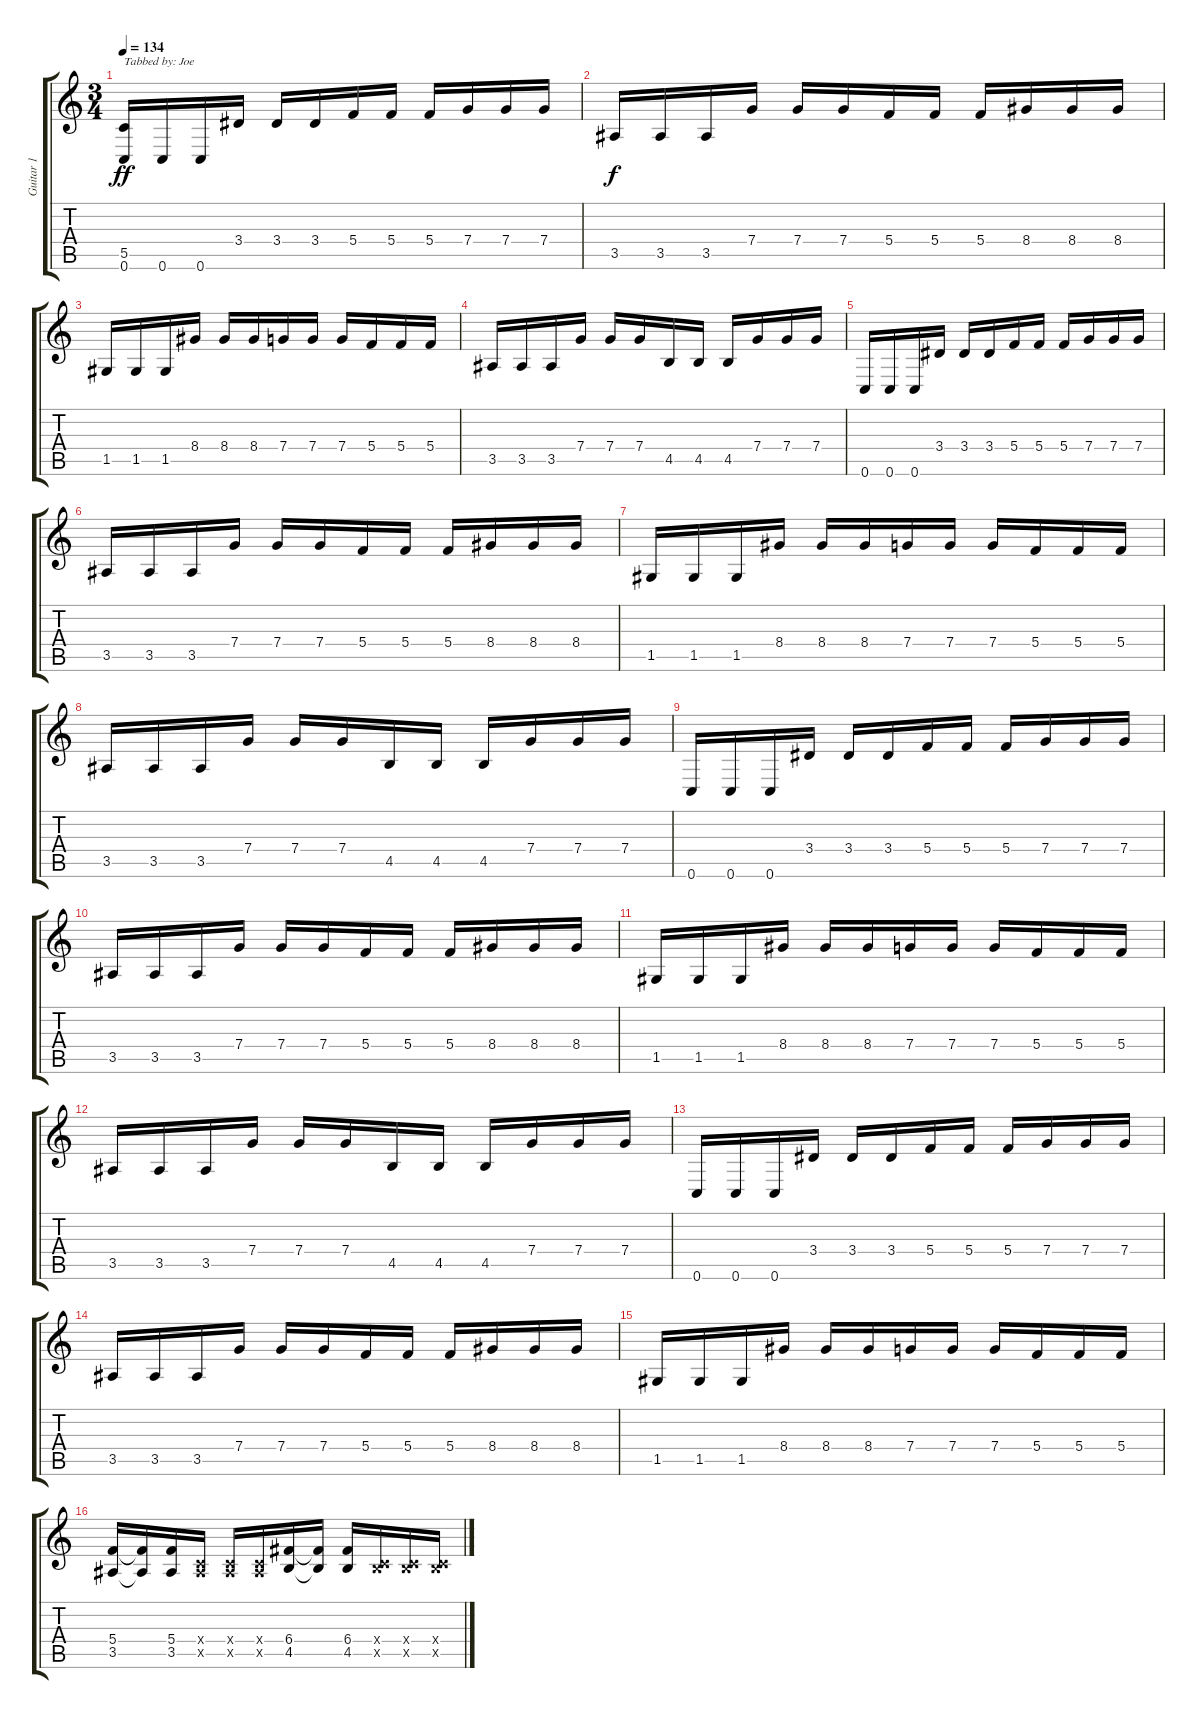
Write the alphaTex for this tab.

\track ("Guitar 1" "Guitar 1") {instrument distortionguitar}
\staff {score tabs}
\tuning (D4 A3 F3 C3 G2 C2) {hide}
\ts (3 4)
\tempo 134
\clef g2
\ks c
(5.5 0.6).16{txt "Tabbed by: Joe" dy ff instrument distortionguitar} 0.6.16 0.6.16 3.4.16 3.4.16 3.4.16 5.4.16 5.4.16 5.4.16 7.4.16 7.4.16 7.4.16 |
3.5.16{dy f} 3.5.16 3.5.16 7.4.16 7.4.16 7.4.16 5.4.16 5.4.16 5.4.16 8.4.16 8.4.16 8.4.16 |
1.5.16 1.5.16 1.5.16 8.4.16 8.4.16 8.4.16 7.4.16 7.4.16 7.4.16 5.4.16 5.4.16 5.4.16 |
3.5.16 3.5.16 3.5.16 7.4.16 7.4.16 7.4.16 4.5.16 4.5.16 4.5.16 7.4.16 7.4.16 7.4.16 |
0.6.16 0.6.16 0.6.16 3.4.16 3.4.16 3.4.16 5.4.16 5.4.16 5.4.16 7.4.16 7.4.16 7.4.16 |
3.5.16 3.5.16 3.5.16 7.4.16 7.4.16 7.4.16 5.4.16 5.4.16 5.4.16 8.4.16 8.4.16 8.4.16 |
1.5.16 1.5.16 1.5.16 8.4.16 8.4.16 8.4.16 7.4.16 7.4.16 7.4.16 5.4.16 5.4.16 5.4.16 |
3.5.16 3.5.16 3.5.16 7.4.16 7.4.16 7.4.16 4.5.16 4.5.16 4.5.16 7.4.16 7.4.16 7.4.16 |
0.6.16 0.6.16 0.6.16 3.4.16 3.4.16 3.4.16 5.4.16 5.4.16 5.4.16 7.4.16 7.4.16 7.4.16 |
3.5.16 3.5.16 3.5.16 7.4.16 7.4.16 7.4.16 5.4.16 5.4.16 5.4.16 8.4.16 8.4.16 8.4.16 |
1.5.16 1.5.16 1.5.16 8.4.16 8.4.16 8.4.16 7.4.16 7.4.16 7.4.16 5.4.16 5.4.16 5.4.16 |
3.5.16 3.5.16 3.5.16 7.4.16 7.4.16 7.4.16 4.5.16 4.5.16 4.5.16 7.4.16 7.4.16 7.4.16 |
0.6.16 0.6.16 0.6.16 3.4.16 3.4.16 3.4.16 5.4.16 5.4.16 5.4.16 7.4.16 7.4.16 7.4.16 |
3.5.16 3.5.16 3.5.16 7.4.16 7.4.16 7.4.16 5.4.16 5.4.16 5.4.16 8.4.16 8.4.16 8.4.16 |
1.5.16 1.5.16 1.5.16 8.4.16 8.4.16 8.4.16 7.4.16 7.4.16 7.4.16 5.4.16 5.4.16 5.4.16 |
(5.4 3.5).16 (5.4{t} 3.5{t}).16 (5.4 3.5).16 (0.4{x} 3.5{x}).16 (0.4{x} 3.5{x}).16 (0.4{x} 3.5{x}).16 (6.4 4.5).16 (6.4{t} 4.5{t}).16 (6.4 4.5).16 (0.4{x} 4.5{x}).16 (0.4{x} 4.5{x}).16 (0.4{x} 4.5{x}).16
